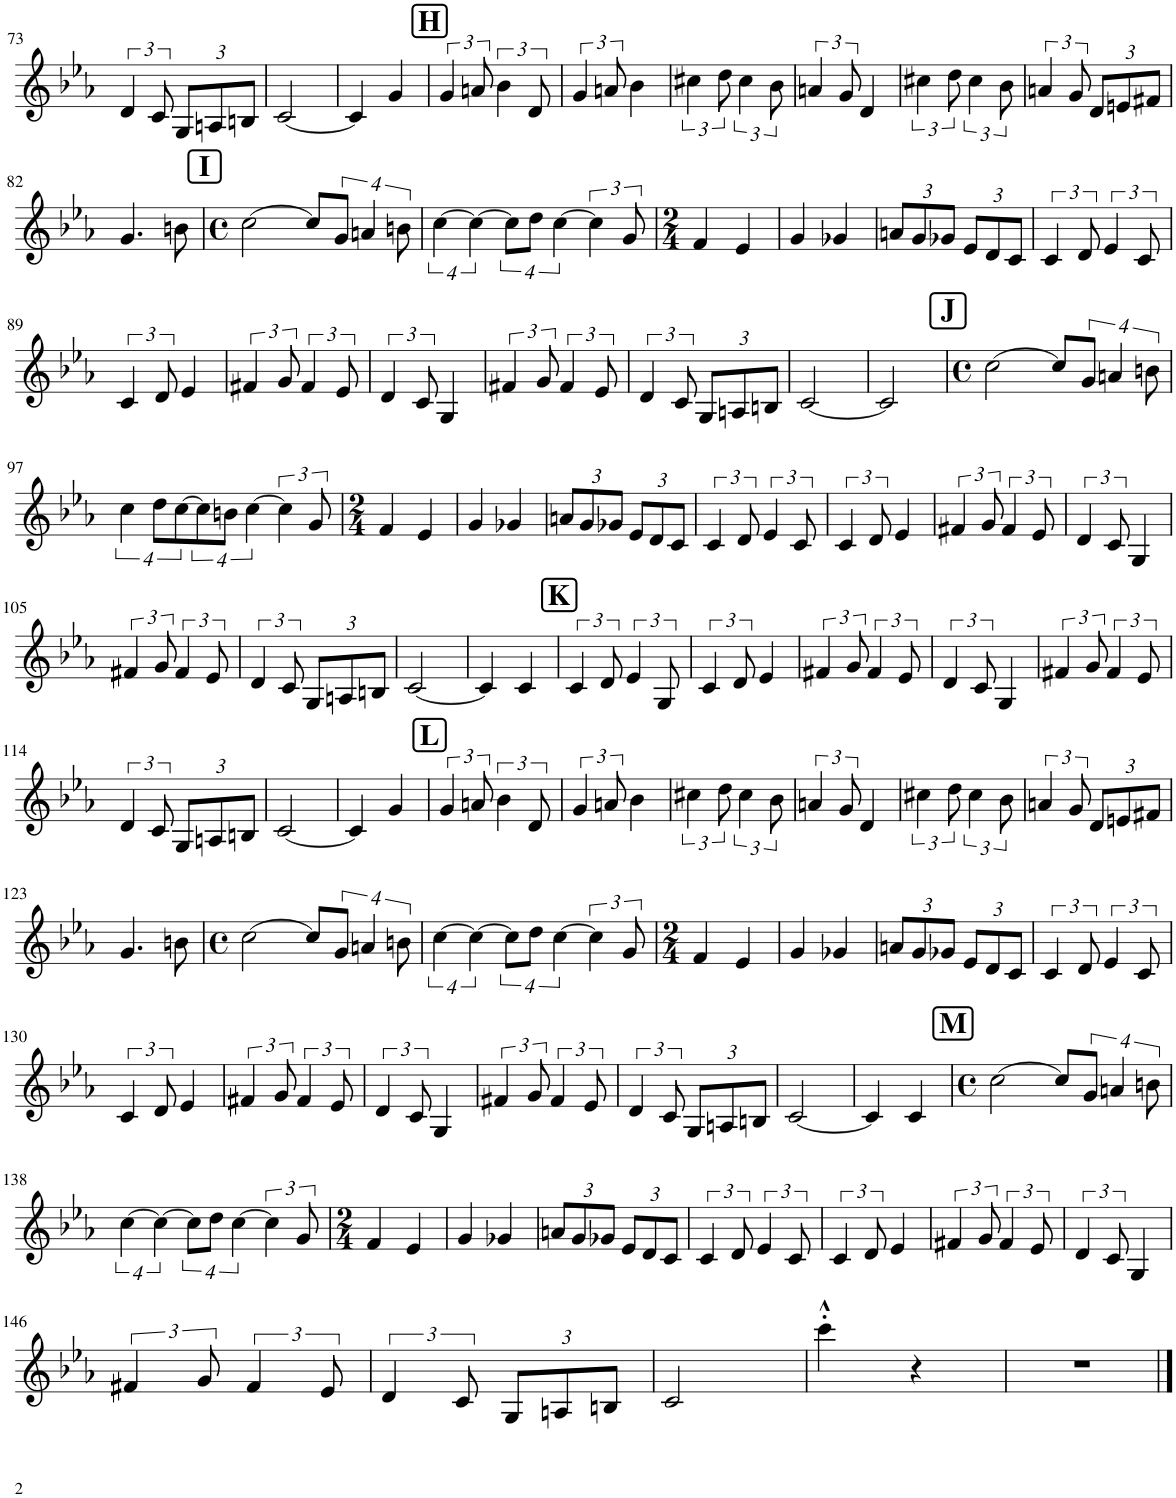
**kern
*part1
*staff1
*I"Clarinette
*I'Cla.
!!LO:PB:g=z
*clefG2
*Trd1c2
*k[b-e-a-]
*M2/4
=73
6d/
12c/
*Xbrackettup
12G/L
12An/
12Bn/J
=74
[2c/
=75
4c/]
4g/
!!LO:REH:place=s1:a:B:cj:fs=14:t=H
=76
*brackettup
6g/
12an/
6b-\
12d/
=77
6g/
12an/
4b-\
=78
6cc#X\
12dd\
6cc#\
12b-\
=79
6an/
12g/
4d/
=80
6cc#X\
12dd\
6cc#\
12b-\
=81
6an/
12g/
*Xbrackettup
12d/L
12en/
12f#X/J
!!LO:LB:g=z
=82
4.g/
8bn\
!!LO:REH:place=s1:a:B:cj:fs=14:t=I
=83
*M4/4
*met(c)
[2cc\
8cc/L]
*brackettup
32%3g/J
16%3an/
32%3bn\
=84
[4.cc\
32%3cc\L]
32%3dd\J
[16%3cc\
6cc\]
12g/
=85
*M2/4
4f/
4e-/
=86
4g/
4g-X/
=87
*Xbrackettup
12an/L
12g/
12g-X/J
12e-/L
12d/
12c/J
=88
*brackettup
6c/
12d/
6e-/
12c/
!!LO:LB:g=z
=89
6c/
12d/
4e-/
=90
6f#X/
12g/
6f#/
12e-/
=91
6d/
12c/
4G/
=92
6f#X/
12g/
6f#/
12e-/
=93
6d/
12c/
*Xbrackettup
12G/L
12An/
12Bn/J
=94
[2c/
=95
2c/]
!!LO:REH:place=s1:a:B:cj:fs=14:t=J
=96
*M4/4
*met(c)
[2cc\
8cc/L]
*brackettup
32%3g/J
16%3an/
32%3bn\
!!LO:LB:g=z
=97
16%3cc\
32%3dd\L
[32%3cc\
32%3cc\]
32%3bn\J
[16%3cc\
6cc\]
12g/
=98
*M2/4
4f/
4e-/
=99
4g/
4g-X/
=100
*Xbrackettup
12an/L
12g/
12g-X/J
12e-/L
12d/
12c/J
=101
*brackettup
6c/
12d/
6e-/
12c/
=102
6c/
12d/
4e-/
=103
6f#X/
12g/
6f#/
12e-/
=104
6d/
12c/
4G/
!!LO:LB:g=z
=105
6f#X/
12g/
6f#/
12e-/
=106
6d/
12c/
*Xbrackettup
12G/L
12An/
12Bn/J
=107
[2c/
=108
4c/]
4c/
!!LO:REH:place=s1:a:B:cj:fs=14:t=K
=109
*brackettup
6c/
12d/
6e-/
12G/
=110
6c/
12d/
4e-/
=111
6f#X/
12g/
6f#/
12e-/
=112
6d/
12c/
4G/
=113
6f#X/
12g/
6f#/
12e-/
!!LO:LB:g=z
=114
6d/
12c/
*Xbrackettup
12G/L
12An/
12Bn/J
=115
[2c/
=116
4c/]
4g/
!!LO:REH:place=s1:a:B:cj:fs=14:t=L
=117
*brackettup
6g/
12an/
6b-\
12d/
=118
6g/
12an/
4b-\
=119
6cc#X\
12dd\
6cc#\
12b-\
=120
6an/
12g/
4d/
=121
6cc#X\
12dd\
6cc#\
12b-\
=122
6an/
12g/
*Xbrackettup
12d/L
12en/
12f#X/J
!!LO:LB:g=z
=123
4.g/
8bn\
=124
*M4/4
*met(c)
[2cc\
8cc/L]
*brackettup
32%3g/J
16%3an/
32%3bn\
=125
[4.cc\
32%3cc\L]
32%3dd\J
[16%3cc\
6cc\]
12g/
=126
*M2/4
4f/
4e-/
=127
4g/
4g-X/
=128
*Xbrackettup
12an/L
12g/
12g-X/J
12e-/L
12d/
12c/J
=129
*brackettup
6c/
12d/
6e-/
12c/
!!LO:LB:g=z
=130
6c/
12d/
4e-/
=131
6f#X/
12g/
6f#/
12e-/
=132
6d/
12c/
4G/
=133
6f#X/
12g/
6f#/
12e-/
=134
6d/
12c/
*Xbrackettup
12G/L
12An/
12Bn/J
=135
[2c/
=136
4c/]
4c/
!!LO:REH:place=s1:a:B:cj:fs=14:t=M
=137
*M4/4
*met(c)
[2cc\
8cc/L]
*brackettup
32%3g/J
16%3an/
32%3bn\
!!LO:LB:g=z
=138
[4.cc\
32%3cc\L]
32%3dd\J
[16%3cc\
6cc\]
12g/
=139
*M2/4
4f/
4e-/
=140
4g/
4g-X/
=141
*Xbrackettup
12an/L
12g/
12g-X/J
12e-/L
12d/
12c/J
=142
*brackettup
6c/
12d/
6e-/
12c/
=143
6c/
12d/
4e-/
=144
6f#X/
12g/
6f#/
12e-/
=145
6d/
12c/
4G/
!!LO:LB:g=z
=146
6f#X/
12g/
6f#/
12e-/
=147
6d/
12c/
*Xbrackettup
12G/L
12An/
12Bn/J
=148
2c/
=149
4ccc'^^\
4r
=150
2r
==
*-
